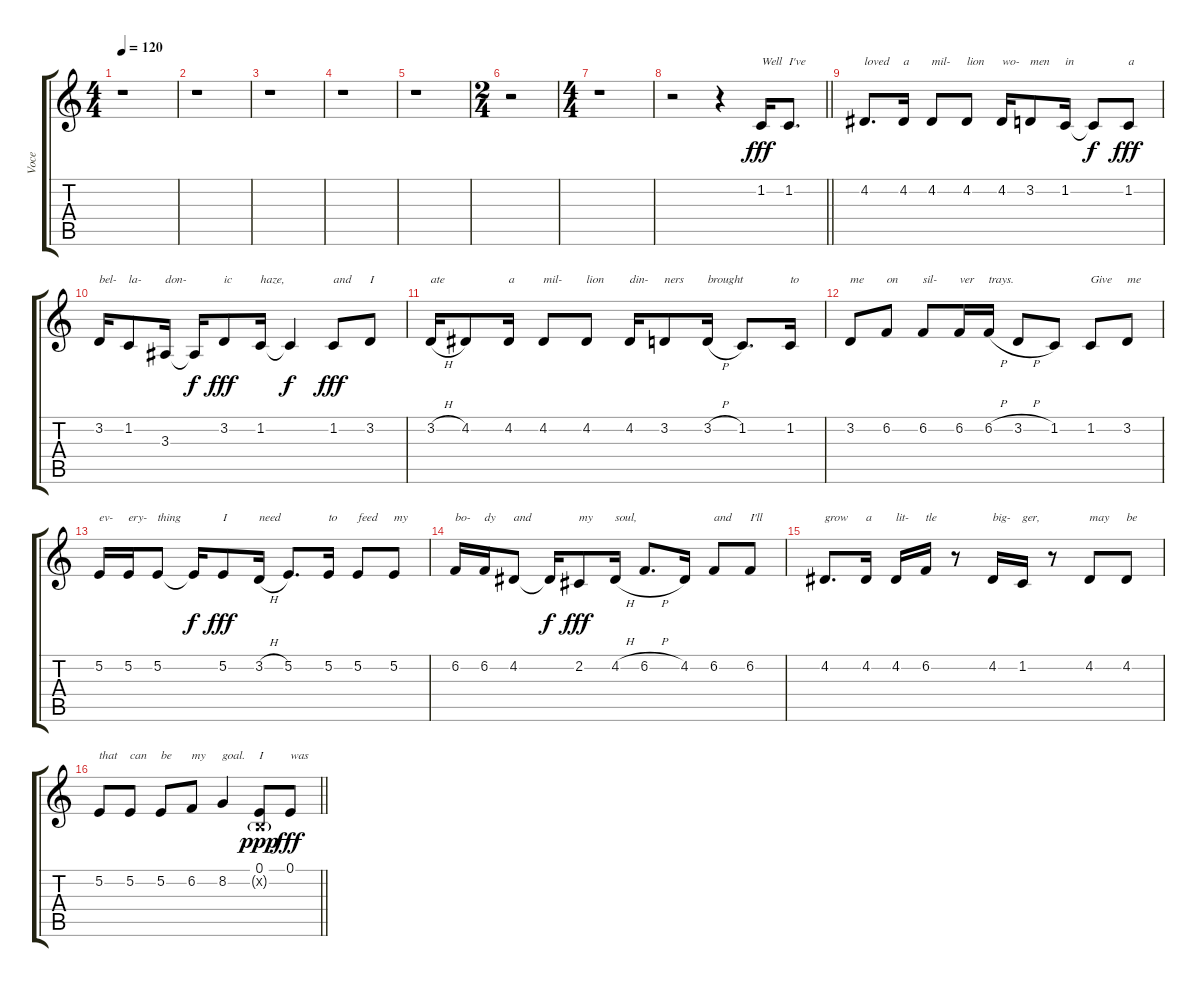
\track ("Voce" "Voce") {instrument lead6voice}
\staff {score tabs}
\tuning (E4 B3 G3 D3 A2 E2) {hide}
\ts (4 4)
\tempo 120
\clef g2
\ks c
r.1{dy fff} |
r.1 |
r.1 |
r.1 |
r.1 |
\ts (2 4)
r.2 |
\ts (4 4)
r.1 |
\barLineRight lightlight
r.2 r.4 1.2.16{txt "Well"} 1.2.8{d txt "I've"} |
4.2.8{d txt "loved"} 4.2.16{txt "a"} 4.2.8{txt "mil-"} 4.2.8{txt "lion"} 4.2.16{txt "wo-"} 3.2.8{txt "men"} 1.2.16{txt "in"} 1.2{t}.8{dy f} 1.2.8{txt "a" dy fff} |
3.2.16{txt "bel-"} 1.2.8{txt "la-"} 3.3.16{txt "don-"} 3.3{t}.16{dy f} 3.2.8{txt "ic" dy fff} 1.2.16{txt "haze,"} 1.2{t}.4{dy f} 1.2.8{txt "and" dy fff} 3.2.8{txt "I"} |
3.2{h}.16{txt "ate"} 4.2.8 4.2.16{txt "a"} 4.2.8{txt "mil-"} 4.2.8{txt "lion"} 4.2.16{txt "din-"} 3.2.8{txt "ners"} 3.2{h}.16{txt "brought"} 1.2.8{d} 1.2.16{txt "to"} |
3.2.8{txt "me"} 6.2.8{txt "on"} 6.2.8{txt "sil-"} 6.2.16{txt "ver"} 6.2{h}.16{txt "trays."} 3.2{h}.8 1.2.8 1.2.8{txt "Give"} 3.2.8{txt "me"} |
5.2.16{txt "ev-"} 5.2.16{txt "ery-"} 5.2.8{txt "thing"} 5.2{t}.16{dy f} 5.2.8{txt "I" dy fff} 3.2{h}.16{txt "need"} 5.2.8{d} 5.2.16{txt "to"} 5.2.8{txt "feed"} 5.2.8{txt "my"} |
6.2.16{txt "bo-"} 6.2.16{txt "dy"} 4.2.8{txt "and"} 4.2{t}.16{dy f} 2.2.8{txt "my" dy fff} 4.2{h}.16{txt "soul,"} 6.2{h}.8{d} 4.2.16 6.2.8{txt "and"} 6.2.8{txt "I'll"} |
4.2.8{d txt "grow"} 4.2.16{txt "a"} 4.2.16{txt "lit-"} 6.2.16{txt "tle"} r.8 4.2.16{txt "big-"} 1.2.16{txt "ger,"} r.8 4.2.8{txt "may"} 4.2.8{txt "be"} |
\barLineRight lightlight
5.2.8{txt "that"} 5.2.8{txt "can"} 5.2.8{txt "be"} 6.2.8{txt "my"} 8.2.4{txt "goal."} (0.1 0.2{g x}).8{txt "I" dy ppp} 0.1.8{txt "was" dy fff}
